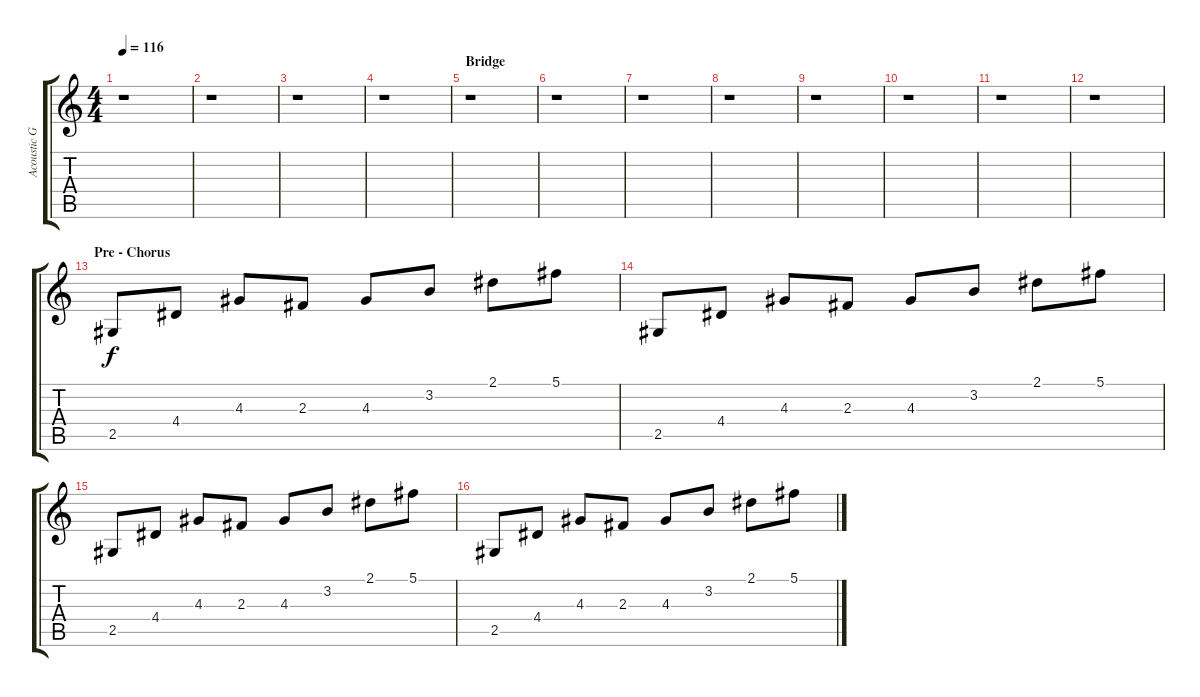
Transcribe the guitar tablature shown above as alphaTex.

\track ("Acoustic Guitar" "Acoustic G") {instrument acousticguitarsteel}
\staff {score tabs}
\tuning (Db4 Ab3 E3 B2 Gb2 Db2) {hide}
\ts (4 4)
\tempo 116
\clef g2
\ks c
r.1{dy f} |
r.1 |
r.1 |
r.1 |
\section ("" "Bridge")
r.1 |
r.1 |
r.1 |
r.1 |
r.1 |
r.1 |
r.1 |
r.1 |
\section ("" "Pre - Chorus")
2.5.8 4.4.8 4.3.8 2.3.8 4.3.8 3.2.8 2.1.8 5.1.8 |
2.5.8 4.4.8 4.3.8 2.3.8 4.3.8 3.2.8 2.1.8 5.1.8 |
2.5.8 4.4.8 4.3.8 2.3.8 4.3.8 3.2.8 2.1.8 5.1.8 |
2.5.8 4.4.8 4.3.8 2.3.8 4.3.8 3.2.8 2.1.8 5.1.8
